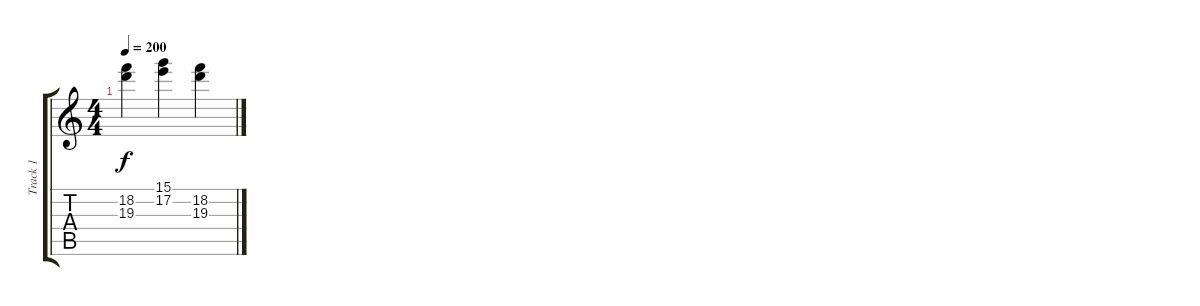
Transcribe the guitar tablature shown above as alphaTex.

\track ("Track 1" "Track 1") {instrument electricguitarclean}
\staff {score tabs}
\tuning (E4 B3 G3 D3 A2 E2) {hide}
\ts (4 4)
\tempo 200
\clef g2
\ks c
(18.2 19.3).4{dy f} (15.1 17.2).4 (18.2 19.3).4
